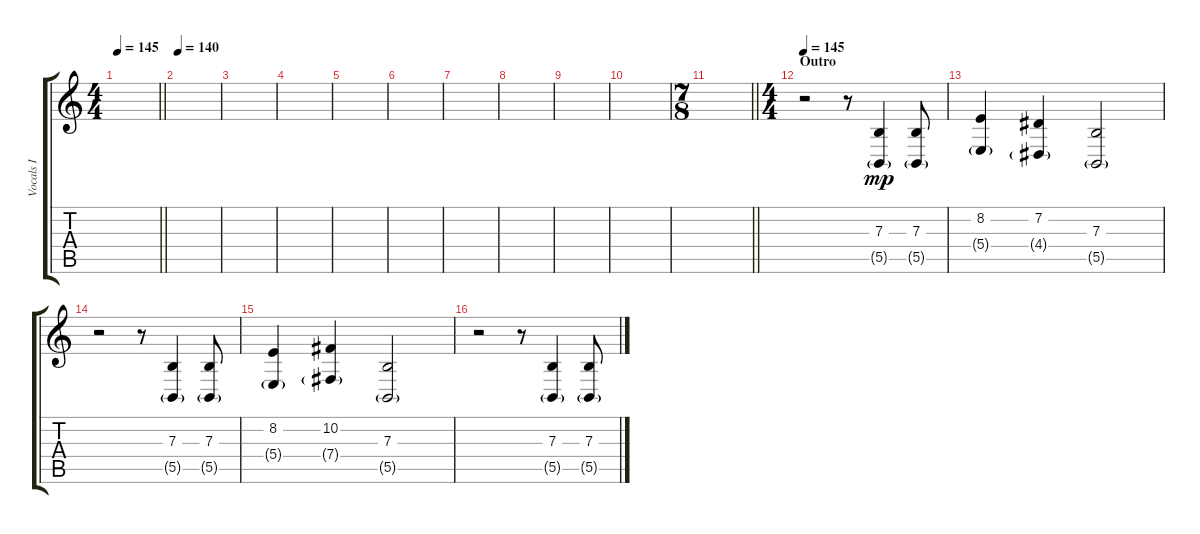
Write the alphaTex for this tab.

\track ("Vocals I" "Vocals I") {instrument clarinet}
\staff {score tabs}
\tuning (Db4 Ab3 E3 B2 Gb2 Db2) {hide}
\ts (4 4)
\tempo 145
\clef g2
\barLineRight lightlight
\ks c
|
\tempo 140
|
|
|
|
|
|
|
|
|
\ts (7 8)
\barLineRight lightlight
|
\ts (4 4)
\section ("" "Outro")
\tempo 145
r.2{volume 13} r.8 (7.3 5.5{g}).4{dy mp} (7.3 5.5{g}).8 |
(8.2 5.4{g}).4 (7.2 4.4{g}).4 (7.3 5.5{g}).2 |
r.2 r.8 (7.3 5.5{g}).4 (7.3 5.5{g}).8 |
(8.2 5.4{g}).4 (10.2 7.4{g}).4 (7.3 5.5{g}).2 |
r.2 r.8 (7.3 5.5{g}).4 (7.3 5.5{g}).8
